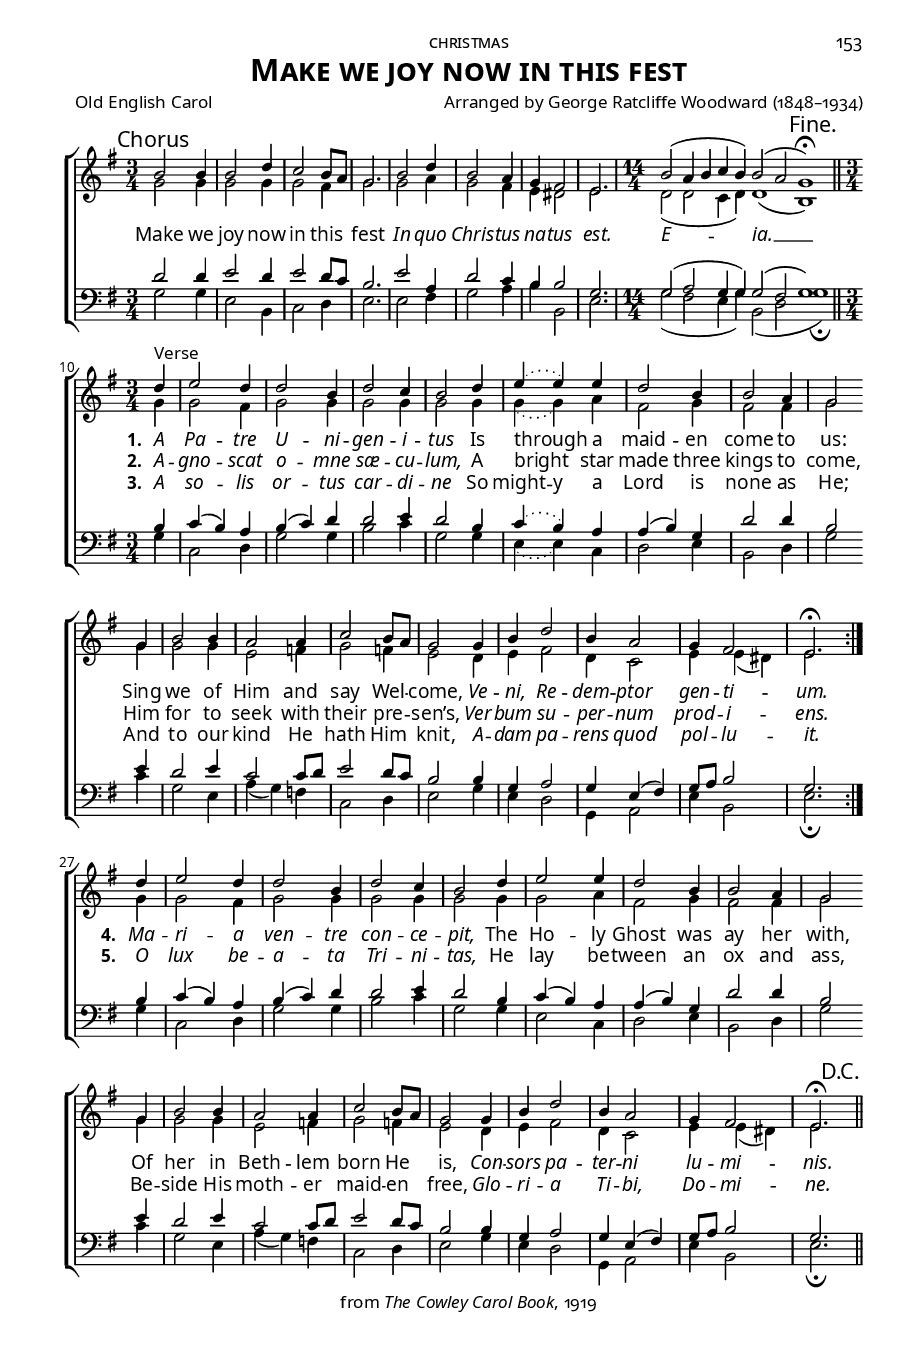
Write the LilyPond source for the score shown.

\version "2.14.2"
\include "util.ly"
\header {
  title = \markup{\override #'(font-name . "Garamond Premier Pro Semibold"){ \abs-fontsize #15 \smallCapsOldStyle"Make we joy now in this fest"}}
  poet = \markup\oldStyleNum"Old English Carol"
  %composer = \markup\oldStyleNum"Old English Carol"
  composer = \markup\oldStyleNum"Arranged by George Ratcliffe Woodward (1848–1934)"
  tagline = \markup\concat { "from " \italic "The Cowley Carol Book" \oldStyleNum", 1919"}
}
\paper {
  %print-all-headers = ##f
  paper-height = 9\in
  paper-width = 6\in
  indent = 0\in
  %system-system-spacing = #'((basic-distance . 10) (padding . 0))
  system-system-spacing =
    #'((basic-distance . 0)
       (minimum-distance . 0)
       (padding . -5)
       (stretchability . 100))
  ragged-last-bottom = ##f
  ragged-bottom = ##f
  two-sided = ##t
  inner-margin = 0.5\in
  outer-margin = 0.25\in
  top-margin = 0.25\in
  bottom-margin = 0.25\in
  first-page-number = #153
  print-first-page-number = ##t
  headerLine = \markup{\override #'(font-name . "Garamond Premier Pro") \smallCapsOldStyle"christmas"}
  oddHeaderMarkup = \markup\fill-line{
     \override #'(font-name . "Garamond Premier Pro")\abs-fontsize #8.5
     \combine 
        \fill-line{"" \on-the-fly #print-page-number-check-first
        \oldStylePageNum""
        }
        \fill-line{\headerLine}
  }
  evenHeaderMarkup = \markup {
     \override #'(font-name . "Garamond Premier Pro")\abs-fontsize #8.5
     \combine
        \on-the-fly #print-page-number-check-first
        \oldStylePageNum""
        \fill-line{\headerLine}
  }
}
#(set-global-staff-size 15) \paper{ #(define fonts (make-pango-font-tree "GoudyOlSt BT" "Garamond Premier Pro" "Garamond Premier Pro" (/ 15 20))) }
%6.14 #(set-global-staff-size 14.7) \paper{ #(define fonts (make-pango-font-tree "Garamond Premier Pro" "Garamond Premier Pro" "Garamond Premier Pro" (/ 14.7 20))) }
global = {
  \key g \major
  \time 3/4
  \autoBeamOff
  \override DynamicLineSpanner #'staff-padding = #0.0
  \override DynamicLineSpanner #'Y-extent = #'(-1 . 1)
}

sopMusic = \relative c' {
  \once \override Score.RehearsalMark #'self-alignment-X = #LEFT
  \mark "Chorus"
  \repeat volta 3 {
    b'2 b4 |
    b2 d4 |
    c2 b8[ a] |
    g2. |
    b2 d4 |
    b2 a4 |
    
    g4 fis2 |
    e2. |
    \time 14/4
    \partial 4*14 b'2( a4 b c b) b2( a g1\fermata) \bar "||"
    \once \override Score.RehearsalMark #'break-visibility = #end-of-line-visible
    \once \override Score.RehearsalMark #'self-alignment-X = #RIGHT
    \mark "Fine." 
    \time 3/4 \break
    
    \partial 4 d'4^"Verse" |
    e2 d4 |
    d2 b4 |
    d2 c4 |
    b2 d4 |
    \slurDotted
    e4( e) e4 |
    
    \slurSolid
    d2 b4 |
    b2 a4 |
    g2 \bar""\break g4 |
    b2 b4 |
    a2 a4 |
    
    c2 b8[ a] |
    g2 g4 |
    b4 d2 |
    b4 a2 |
    g4 fis2 |
    e2.\fermata 
    \break
  }
  
  
  \partial 4 d'4 |
  e2 d4 |
  d2 b4 |
  d2 c4 |
  b2 d4 |
  e2 e4 |
  
  d2 b4 |
  b2 a4 |
  g2 \bar""\break g4 |
  b2 b4 |
  a2 a4 |
  
  c2 b8[ a] |
  g2 g4 |
  b4 d2 |
  b4 a2 |
  g4 fis2 |
  e2.\fermata
  \once \override Score.RehearsalMark #'break-visibility = #end-of-line-visible
  \once \override Score.RehearsalMark #'self-alignment-X = #RIGHT
  \mark "D.C." \bar "||" \break
}
sopWords = \lyricmode {
  
}

altoMusic = \relative c' {
  g'2 g4 |
  g2 g4 |
  g2 fis4 |
  g2. |
  g2 a4 |
  g2 fis4 |
  
  e4 dis2 |
  e2. |
  \time 14/4
  \partial 4*14 d2( d c4 d) d1( b) \bar "||"
  \time 3/4
  
  \partial 4 g'4 |
  g2 fis4 |
  g2 g4 |
  g2 g4 |
  g2 g4 |
  \slurDotted
  g4( g) a4 |
  
  \slurSolid
  fis2 g4 |
  fis2 fis4 |
  g2 g4 |
  g2 g4 |
  e2 f4 |
  
  g2 f4 |
  e2 d4 |
  e4 fis2 |
  d4 c2 |
  e4 e( dis) e2.
  
  
  
  \partial 4 g4 |
  g2 fis4 |
  g2 g4 |
  g2 g4 |
  g2 g4 |
  g2 a4 |
  
  fis2 g4 |
  fis2 fis4 |
  g2 g4 |
  g2 g4 |
  e2 f4 |
  
  g2 f4 |
  e2 d4 |
  e4 fis2 |
  d4 c2 |
  e4 e( dis) e2. \bar "||"
}
altoWords = \lyricmode {
  \dropLyricsV
  Make we joy now in this fest
  \markup\italic In \markup\italic quo \markup\italic Chris -- \markup\italic tus \markup\italic na -- \markup\italic tus \markup\italic est.
  \markup\italic E -- \markup\italic ia. __
  
  \set stanza = #"1. "
  \markup\italic A \markup\italic Pa -- \markup\italic tre \markup\italic U -- \markup\italic ni -- \markup\italic gen -- \markup\italic i -- \markup\italic tus
  Is through a maid -- en come to us:
  Sing we of Him and say Wel -- come,
  \markup\italic Ve -- \markup\italic ni, \markup\italic Re -- \markup\italic dem -- \markup\italic ptor
  \set associatedVoice = "sopranos"
  \markup\italic gen -- \markup\italic ti -- \markup\italic um.
  
  
  \set stanza = #"4. "
  \unset associatedVoice
  \markup\italic Ma -- \markup\italic ri -- \markup\italic a \markup\italic ven -- \markup\italic tre \markup\italic con -- \markup\italic ce -- \markup\italic pit,
  The Ho -- ly Ghost was ay her with,
  Of her in Beth -- lem born He is,
  \markup\italic Con -- \markup\italic sors \markup\italic pa -- \markup\italic ter -- \markup\italic ni
  \set associatedVoice = "sopranos"
  \markup\italic lu -- \markup\italic mi -- \markup\italic nis.
}
altoWordsII = \lyricmode {
  \dropLyricsV
  \repeat unfold 16{\skip1}
  \set stanza = #"2. "
  \markup\italic A -- \markup\italic gno -- \markup\italic scat \markup\italic o -- \markup\italic mne \markup\italic sæ -- \markup\italic cu -- \markup\italic lum,
  A bright star made three kings to come,
  Him for to seek with their pre -- sen’s,
  \markup\italic Ver -- \markup\italic bum \markup\italic su -- \markup\italic per -- \markup\italic num
  \set associatedVoice = "sopranos"
  \markup\italic prod -- \markup\italic i -- \markup\italic ens.
  
  
  \set stanza = #"5. "
  \unset associatedVoice
  \markup\italic O \markup\italic lux \markup\italic be -- \markup\italic a -- \markup\italic ta \markup\italic Tri -- \markup\italic ni -- \markup\italic tas,
  He lay be -- tween an ox and ass,
  Be -- side His moth -- er maid -- en free,
  \markup\italic Glo -- \markup\italic ri -- \markup\italic a \markup\italic Ti -- \markup\italic bi,
  \set associatedVoice = "sopranos"
  \markup\italic Do -- \markup\italic mi -- \markup\italic ne.
}
altoWordsIII = \lyricmode {
  \dropLyricsV
  \repeat unfold 16{\skip1}
  \set stanza = #"3. "
  \markup\italic A \markup\italic so -- \markup\italic lis \markup\italic or -- \markup\italic tus \markup\italic car -- \markup\italic di -- \markup\italic ne
  \set ignoreMelismata = ##t
  So might -- y a Lord is none as He;
  \unset ignoreMelismata
  And to our kind He hath Him knit,
  \markup\italic A -- \markup\italic dam \markup\italic pa -- \markup\italic rens \markup\italic quod
  \set associatedVoice = "sopranos"
  \markup\italic pol -- \markup\italic lu -- \markup\italic it.
}
altoWordsIV = \lyricmode {
  \repeat unfold 16{\skip1}
}
altoWordsV = \lyricmode {
  \repeat unfold 16{\skip1}
}
altoWordsVI = \lyricmode {
  \set stanza = #"6. "
  \set ignoreMelismata = ##t
}
tenorMusic = \relative c' {
  d2 d4 |
  e2 d4 |
  e2 d8[ c] |
  b2. |
  e2 a,4 |
  d2 c4 |
  
  b4 b2 |
  g2. |
  \time 14/4
  \partial 4*14 g2( a g4 g) g2( fis g1) \bar "||"
  \time 3/4
  
  \partial 4 b4 |
  c( b) a |
  b( c) d |
  d2 e4 |
  d2 b4 |
  \slurDotted
  c( b) a |
  
  \slurSolid
  a( b) g |
  d'2 d4 |
  b2 e4 |
  d2 e4 |
  c2 c8[ d] |
  
  e2 d8[ c] |
  b2 b4 |
  g a2 |
  g4 e( fis) |
  g8[ a] b2 |
  g2.
  
  
  
  
  \partial 4 b4 |
  c( b) a |
  b( c) d |
  d2 e4 |
  d2 b4 |
  c( b) a |
  
  a( b) g |
  d'2 d4 |
  b2 e4 |
  d2 e4 |
  c2 c8[ d] |
  
  e2 d8[ c] |
  b2 b4 |
  g a2 |
  g4 e( fis) |
  g8[ a] b2 |
  g2. \bar "||"
}
tenorWords = \lyricmode {

}

bassMusic = \relative c {
  g'2 g4 |
  e2 b4 |
  c2 d4 |
  e2. |
  e2 fis4 |
  g2 a4 |
  
  b4 b,2 |
  e2. |
  \time 14/4
  \partial 4*14 g2( fis e4 g) b,2( d g1\fermata) \bar "||"
  \time 3/4
  
  \partial 4 g4 |
  c,2 d4 |
  g2 g4 |
  b2 c4 |
  g2 g4 |
  \slurDotted
  e4( e) c4 |
  
  \slurSolid
  d2 e4 |
  b2 d4 |
  g2 c4 |
  g2 e4 |
  a( g) f |
  
  c2 d4 |
  e2 g4 |
  e4 d2 |
  g,4 a2 |
  e'4 b2 |
  e2.\fermata
  
  
  
  
  \partial 4 g4 |
  c,2 d4 |
  g2 g4 |
  b2 c4 |
  g2 g4 |
  e2 c4 |
  
  d2 e4 |
  b2 d4 |
  g2 c4 |
  g2 e4 |
  a( g) f |
  
  c2 d4 |
  e2 g4 |
  e4 d2 |
  g,4 a2 |
  e'4 b2 |
  e2.\fermata \bar "||"
}
bassWords = \lyricmode {

}

pianoRH = \relative c' {
  
}
pianoLH = \relative c' {
  
}

\score {
  <<
   \new ChoirStaff <<
    \new Staff = women <<
      \new Voice = "sopranos" { \voiceOne << \global \sopMusic >> }
      \new Voice = "altos" { \voiceTwo << \global \altoMusic >> }
    >>
    \new Lyrics \with { alignAboveContext = #"women" \override VerticalAxisGroup #'nonstaff-relatedstaff-spacing = #'((basic-distance . 1))} \lyricsto "sopranos" \sopWords
    \new Lyrics = "altosVI"  \with { alignBelowContext = #"women" } \lyricsto "altos" \altoWordsVI
    \new Lyrics = "altosV"  \with { alignBelowContext = #"women" } \lyricsto "altos" \altoWordsV
    \new Lyrics = "altosIV"  \with { alignBelowContext = #"women" } \lyricsto "altos" \altoWordsIV
    \new Lyrics = "altosIII"  \with { alignBelowContext = #"women" } \lyricsto "altos" \altoWordsIII
    \new Lyrics = "altosII"  \with { alignBelowContext = #"women" } \lyricsto "altos" \altoWordsII
    \new Lyrics = "altos"  \with { alignBelowContext = #"women" \override VerticalAxisGroup #'nonstaff-relatedstaff-spacing = #'((basic-distance . 1)) } \lyricsto "altos" \altoWords
   \new Staff = men <<
      \clef bass
      \new Voice = "tenors" { \voiceOne << \global \tenorMusic >> }
      \new Voice = "basses" { \voiceTwo << \global \bassMusic >> }
    >>
    \new Lyrics \with { alignAboveContext = #"men" \override VerticalAxisGroup #'nonstaff-relatedstaff-spacing = #'((basic-distance . 1)) } \lyricsto "tenors" \tenorWords
    \new Lyrics \with { alignBelowContext = #"men" \override VerticalAxisGroup #'nonstaff-relatedstaff-spacing = #'((basic-distance . 1)) } \lyricsto "basses" \bassWords
  >>
%    \new PianoStaff << \new Staff { \new Voice { \pianoRH } } \new Staff { \clef "bass" \pianoLH } >>
  >>
  \layout {
%6.14 \context {\Lyrics\override LyricText #'font-size = #0.7 }
    \context {
      \Score
      %\override SpacingSpanner #'base-shortest-duration = #(ly:make-moment 1 8)
      %\override SpacingSpanner #'common-shortest-duration = #(ly:make-moment 1 4)
    }
    \context {
      % Remove all empty staves
      % \Staff \RemoveEmptyStaves \override VerticalAxisGroup #'remove-first = ##t
    }
    \context {
      \Lyrics
      \override LyricText #'X-offset = #center-on-word
    }
  }
  \midi {
    \tempo 4 = 90
    \set Staff.midiInstrument = "flute"
  
    \context {
      \Voice
      \remove "Dynamic_performer"
    }
  }
}
